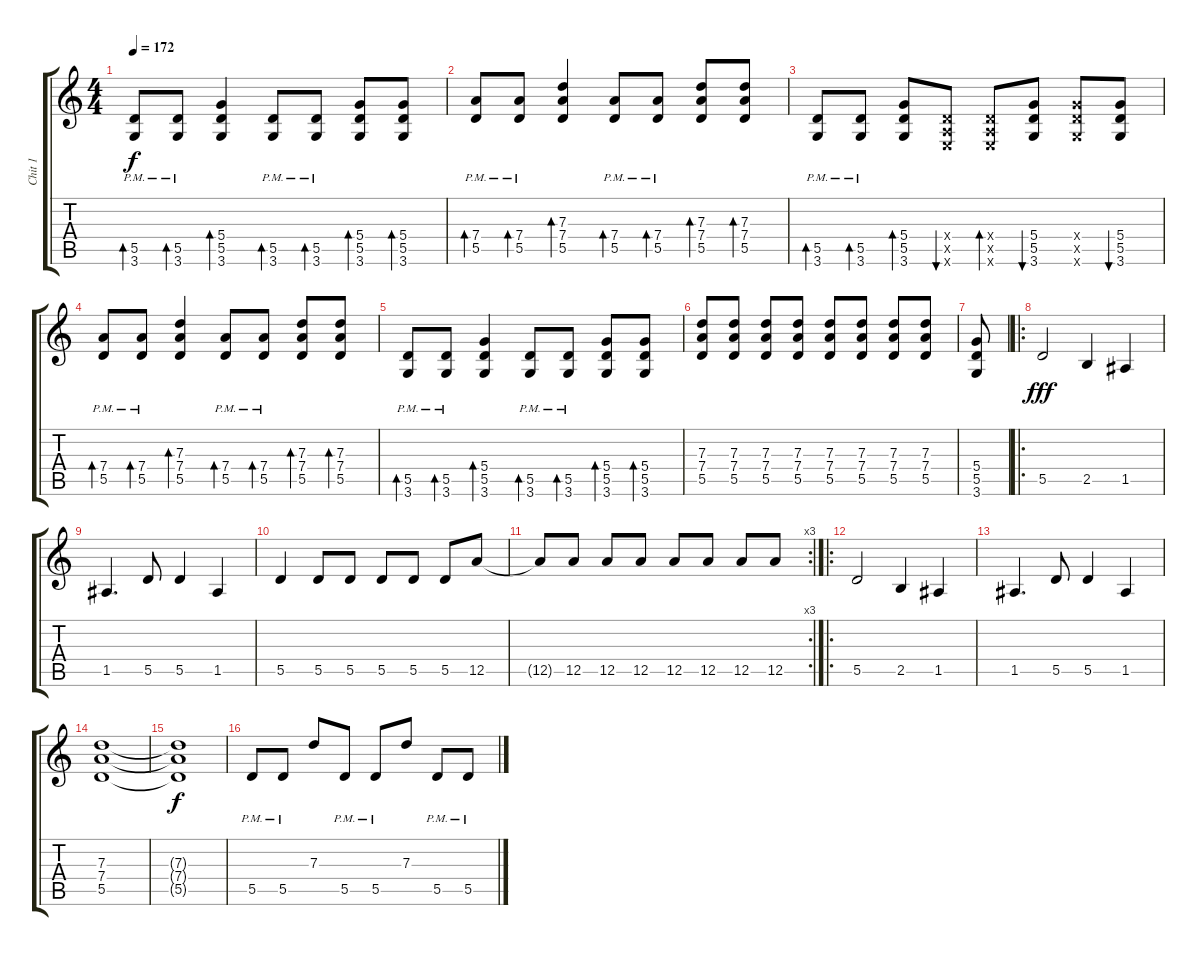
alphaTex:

\track ("Chit 1" "Chit 1") {instrument distortionguitar}
\staff {score tabs}
\tuning (E4 B3 G3 D3 A2 E2) {hide}
\ts (4 4)
\tempo 172
\clef g2
\ks c
(5.5{pm} 3.6{pm}).8{bd 60 dy f} (5.5{pm} 3.6{pm}).8{bd 60} (5.4 5.5 3.6).4{bd 60} (5.5{pm} 3.6{pm}).8{bd 60} (5.5{pm} 3.6{pm}).8{bd 60} (5.4 5.5 3.6).8{bd 60} (5.4 5.5 3.6).8{bd 60} |
(7.4{pm} 5.5{pm}).8{bd 60} (7.4{pm} 5.5{pm}).8{bd 60} (7.3 7.4 5.5).4{bd 60} (7.4{pm} 5.5{pm}).8{bd 60} (7.4{pm} 5.5{pm}).8{bd 60} (7.3 7.4 5.5).8{bd 60} (7.3 7.4 5.5).8{bd 60} |
(5.5{pm} 3.6{pm}).8{bd 60} (5.5{pm} 3.6{pm}).8{bd 60} (5.4 5.5 3.6).8{bd 60} (0.4{x} 0.5{x} 0.6{x}).8{bu 60} (0.4{x} 0.5{x} 0.6{x}).8{bd 60} (5.4 5.5 3.6).8{bu 60} (5.4{x} 5.5{x} 3.6{x}).8 (5.4 5.5 3.6).8{bu 60} |
(7.4{pm} 5.5{pm}).8{bd 60} (7.4{pm} 5.5{pm}).8{bd 60} (7.3 7.4 5.5).4{bd 60} (7.4{pm} 5.5{pm}).8{bd 60} (7.4{pm} 5.5{pm}).8{bd 60} (7.3 7.4 5.5).8{bd 60} (7.3 7.4 5.5).8{bd 60} |
(5.5{pm} 3.6{pm}).8{bd 60} (5.5{pm} 3.6{pm}).8{bd 60} (5.4 5.5 3.6).4{bd 60} (5.5{pm} 3.6{pm}).8{bd 60} (5.5{pm} 3.6{pm}).8{bd 60} (5.4 5.5 3.6).8{bd 60} (5.4 5.5 3.6).8{bd 60} |
(7.3 7.4 5.5).8 (7.3 7.4 5.5).8 (7.3 7.4 5.5).8 (7.3 7.4 5.5).8 (7.3 7.4 5.5).8 (7.3 7.4 5.5).8 (7.3 7.4 5.5).8 (7.3 7.4 5.5).8 |
(5.4 5.5 3.6).8 |
\ro
5.5.2{dy fff} 2.5.4 1.5.4 |
1.5.4{d} 5.5.8 5.5.4 1.5.4 |
5.5.4 5.5.8 5.5.8 5.5.8 5.5.8 5.5.8 12.5.8 |
\rc 3
12.5{t}.8 12.5.8 12.5.8 12.5.8 12.5.8 12.5.8 12.5.8 12.5.8 |
\ro
5.5.2 2.5.4 1.5.4 |
1.5.4{d} 5.5.8 5.5.4 1.5.4 |
(7.3 7.4 5.5).1 |
(7.3{t} 7.4{t} 5.5{t}).1{dy f} |
5.5{pm}.8 5.5{pm}.8 7.3.8 5.5{pm}.8 5.5{pm}.8 7.3.8 5.5{pm}.8 5.5{pm}.8
